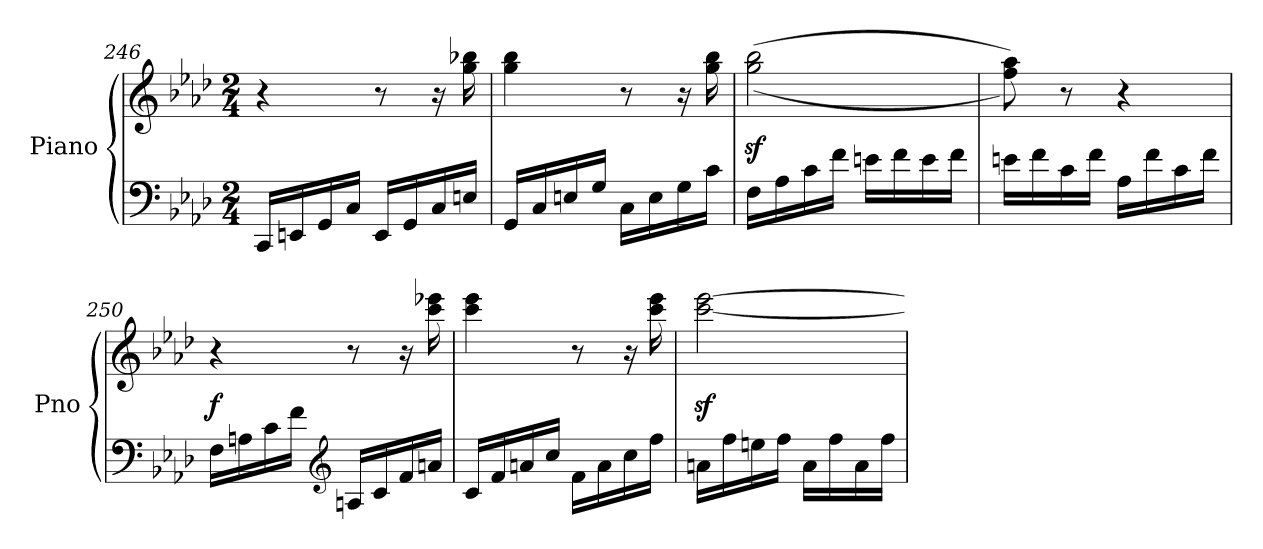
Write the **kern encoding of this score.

**kern	**kern	**dynam
*part1	*part1	*part1
*staff2	*staff1	*staff1/2
*I"Piano	*	*
*I'Pno	*	*
*clefF4	*clefG2	*
*k[b-e-a-d-]	*k[b-e-a-d-]	*
*A-:	*A-:	*
*M2/4	*M2/4	*
=246	=246	=246
16CC/LL	4r	.
16EEn/	.	.
16GG/	.	.
16C/JJ	.	.
16EE/LL	8r	.
16GG/	.	.
16C/	16r	.
16En/JJ	16gg\ 16bb-X\	.
!!LO:PB:g=z
=247	=247	=247
16GG/LL	4gg\ 4bb-\	.
16C/	.	.
16En/	.	.
16G/JJ	.	.
16C\LL	8r	.
16E\	.	.
16G\	16r	.
16c\JJ	16gg\ 16bb-\	.
=248	=248	=248
16F\LL	((2gg\z< 2bb-\z<	.
16A-\	.	.
16c\	.	.
16f\JJ	.	.
16en\LL	.	.
16f\	.	.
16e\	.	.
16f\JJ	.	.
=249	=249	=249
16en\LL	8ff\ 8aa-\))	.
16f\	.	.
16c\	8r	.
16f\JJ	.	.
16A-\LL	4r	.
16f\	.	.
16c\	.	.
16f\JJ	.	.
=250	=250	=250
!	!	!LO:DY:a=2
16F\LL	4r	f
16An\	.	.
16c\	.	.
16f\JJ	.	.
*clefG2	*	*
16An/LL	8r	.
16c/	.	.
16f/	16r	.
16an/JJ	16ccc\ 16eee-X\	.
=251	=251	=251
16c/LL	4ccc\ 4eee-\	.
16f/	.	.
16an/	.	.
16cc/JJ	.	.
16f\LL	8r	.
16a\	.	.
16cc\	16r	.
16ff\JJ	16ccc\ 16eee-\	.
!!LO:PB:g=z
=252	=252	=252
16an\LL	[2ccc\z< [2eee-\z<	.
16ff\	.	.
16een\	.	.
16ff\JJ	.	.
16a\LL	.	.
16ff\	.	.
16a\	.	.
16ff\JJ	.	.
=	=	=
*-	*-	*-
